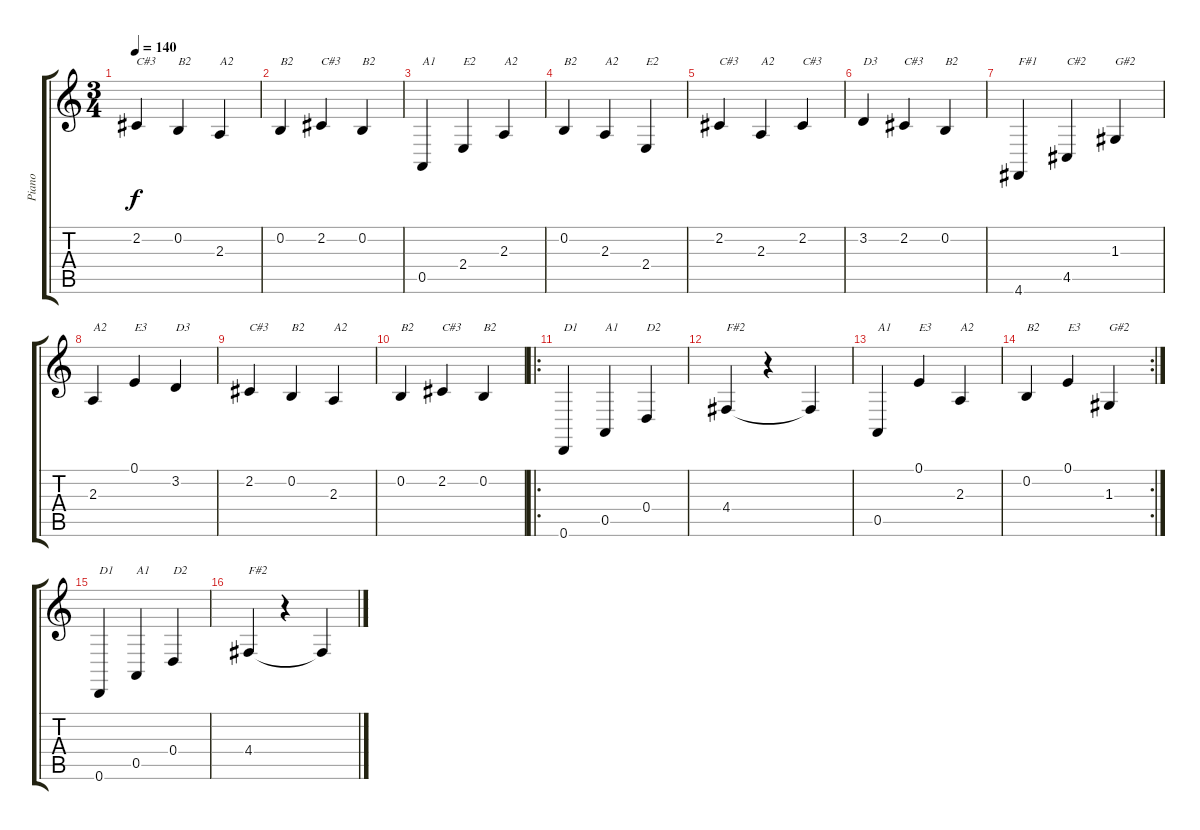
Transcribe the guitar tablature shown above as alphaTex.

\track ("Piano" "Piano") {instrument acousticgrandpiano}
\staff {score tabs}
\tuning (E4 B3 G3 D3 A2 D2) {hide}
\ts (3 4)
\tempo 140
\clef g2
\ks c
2.2.4{txt "C#3" dy f} 0.2.4{txt "B2"} 2.3.4{txt "A2"} |
0.2.4{txt "B2"} 2.2.4{txt "C#3"} 0.2.4{txt "B2"} |
0.5.4{txt "A1"} 2.4.4{txt "E2"} 2.3.4{txt "A2"} |
0.2.4{txt "B2"} 2.3.4{txt "A2"} 2.4.4{txt "E2"} |
2.2.4{txt "C#3"} 2.3.4{txt "A2"} 2.2.4{txt "C#3"} |
3.2.4{txt "D3"} 2.2.4{txt "C#3"} 0.2.4{txt "B2"} |
4.6.4{txt "F#1"} 4.5.4{txt "C#2"} 1.3.4{txt "G#2"} |
2.3.4{txt "A2"} 0.1.4{txt "E3"} 3.2.4{txt "D3"} |
2.2.4{txt "C#3"} 0.2.4{txt "B2"} 2.3.4{txt "A2"} |
0.2.4{txt "B2"} 2.2.4{txt "C#3"} 0.2.4{txt "B2"} |
\ro
0.6.4{txt "D1"} 0.5.4{txt "A1"} 0.4.4{txt "D2"} |
4.4.4{txt "F#2"} r.4 4.4{t}.4 |
0.5.4{txt "A1"} 0.1.4{txt "E3"} 2.3.4{txt "A2"} |
\rc 2
0.2.4{txt "B2"} 0.1.4{txt "E3"} 1.3.4{txt "G#2"} |
0.6.4{txt "D1"} 0.5.4{txt "A1"} 0.4.4{txt "D2"} |
4.4.4{txt "F#2"} r.4 4.4{t}.4
